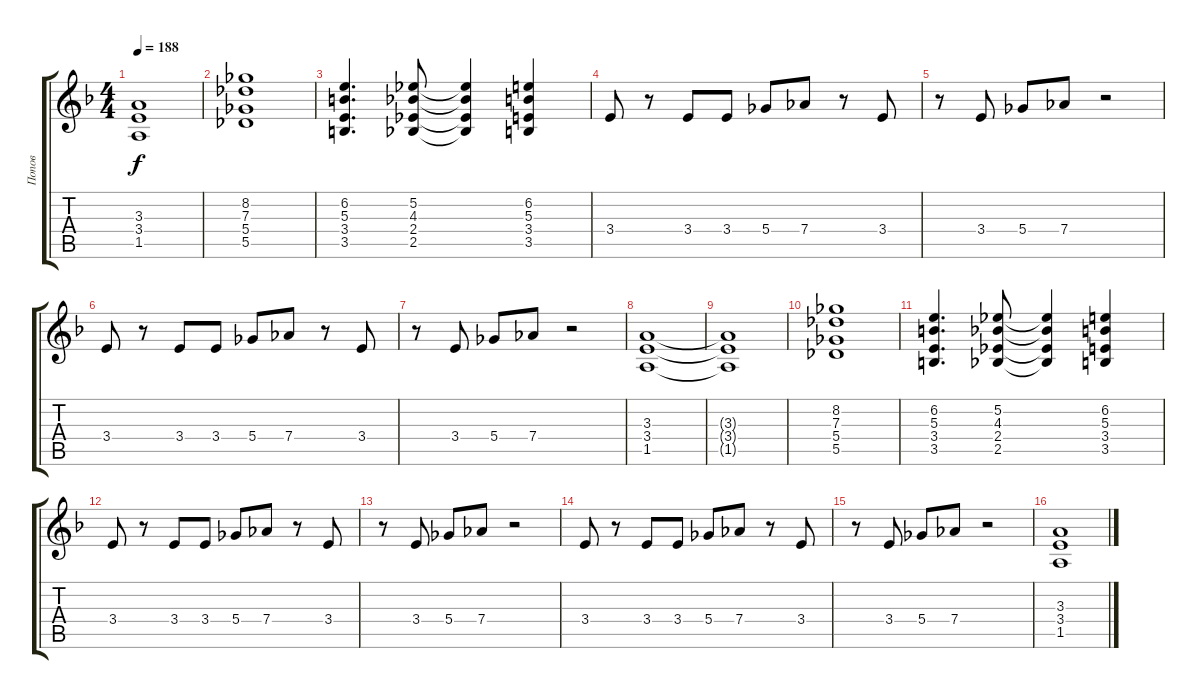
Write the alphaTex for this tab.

\track ("Попов" "Попов") {instrument distortionguitar}
\staff {score tabs}
\tuning (Eb4 Bb3 Gb3 Db3 Ab2 Eb2) {hide}
\ts (4 4)
\tempo 188
\clef g2
\ks f
(3.3{t} 3.4{t} 1.5{t}).1{dy f} |
(8.2 7.3 5.4 5.5).1 |
(6.2 5.3 3.4 3.5).4{d} (5.2 4.3 2.4 2.5).8 (5.2{t} 4.3{t} 2.4{t} 2.5{t}).4 (6.2 5.3 3.4 3.5).4 |
3.4.8 r.8 3.4.8 3.4.8 5.4.8 7.4.8 r.8 3.4.8 |
r.8 3.4.8 5.4.8 7.4.8 r.2 |
3.4.8 r.8 3.4.8 3.4.8 5.4.8 7.4.8 r.8 3.4.8 |
r.8 3.4.8 5.4.8 7.4.8 r.2 |
(3.3 3.4 1.5).1 |
(3.3{t} 3.4{t} 1.5{t}).1 |
(8.2 7.3 5.4 5.5).1 |
(6.2 5.3 3.4 3.5).4{d} (5.2 4.3 2.4 2.5).8 (5.2{t} 4.3{t} 2.4{t} 2.5{t}).4 (6.2 5.3 3.4 3.5).4 |
3.4.8 r.8 3.4.8 3.4.8 5.4.8 7.4.8 r.8 3.4.8 |
r.8 3.4.8 5.4.8 7.4.8 r.2 |
3.4.8 r.8 3.4.8 3.4.8 5.4.8 7.4.8 r.8 3.4.8 |
r.8 3.4.8 5.4.8 7.4.8 r.2 |
(3.3 3.4 1.5).1
